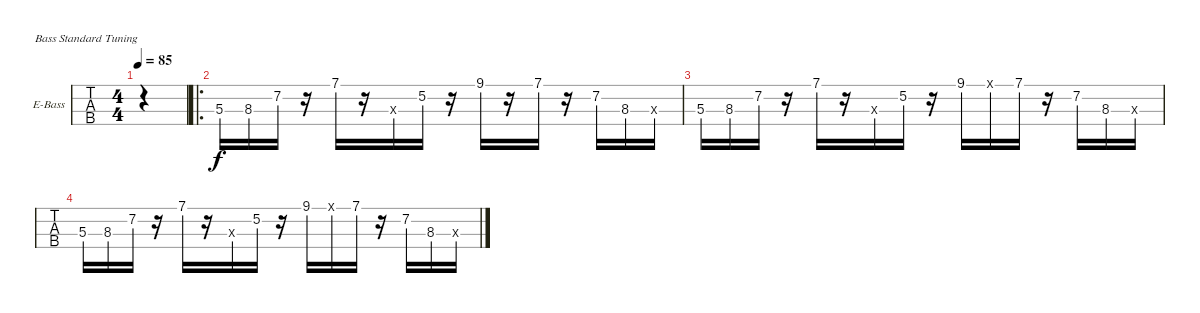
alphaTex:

\defaultSystemsLayout 4
\bracketExtendMode groupsimilarinstruments
\firstSystemTrackNameOrientation horizontal
\otherSystemsTrackNameOrientation horizontal
\track ("Electric Bass" "E-Bass") {instrument electricbassfinger}
\staff {tabs}
\tuning (G2 D2 A1 E1)
\ts (4 4)
\tempo 85
\clef f4
\ks c
|
\ro
\clef g2
5.3.16 8.3.16 7.2.16 r.16 7.1.16 r.16 0.3{x}.16 5.2.16 r.16 9.1.16 r.16 7.1.16 r.16 7.2.16 8.3.16 0.3{x}.16 |
5.3.16 8.3.16 7.2.16 r.16 7.1.16 r.16 0.3{x}.16 5.2.16 r.16 9.1.16 0.1{x}.16 7.1.16 r.16 7.2.16 8.3.16 0.3{x}.16 |
\clef f4
5.3.16 8.3.16 7.2.16 r.16 7.1.16 r.16 0.3{x}.16 5.2.16 r.16 9.1.16 0.1{x}.16 7.1.16 r.16 7.2.16 8.3.16 0.3{x}.16
